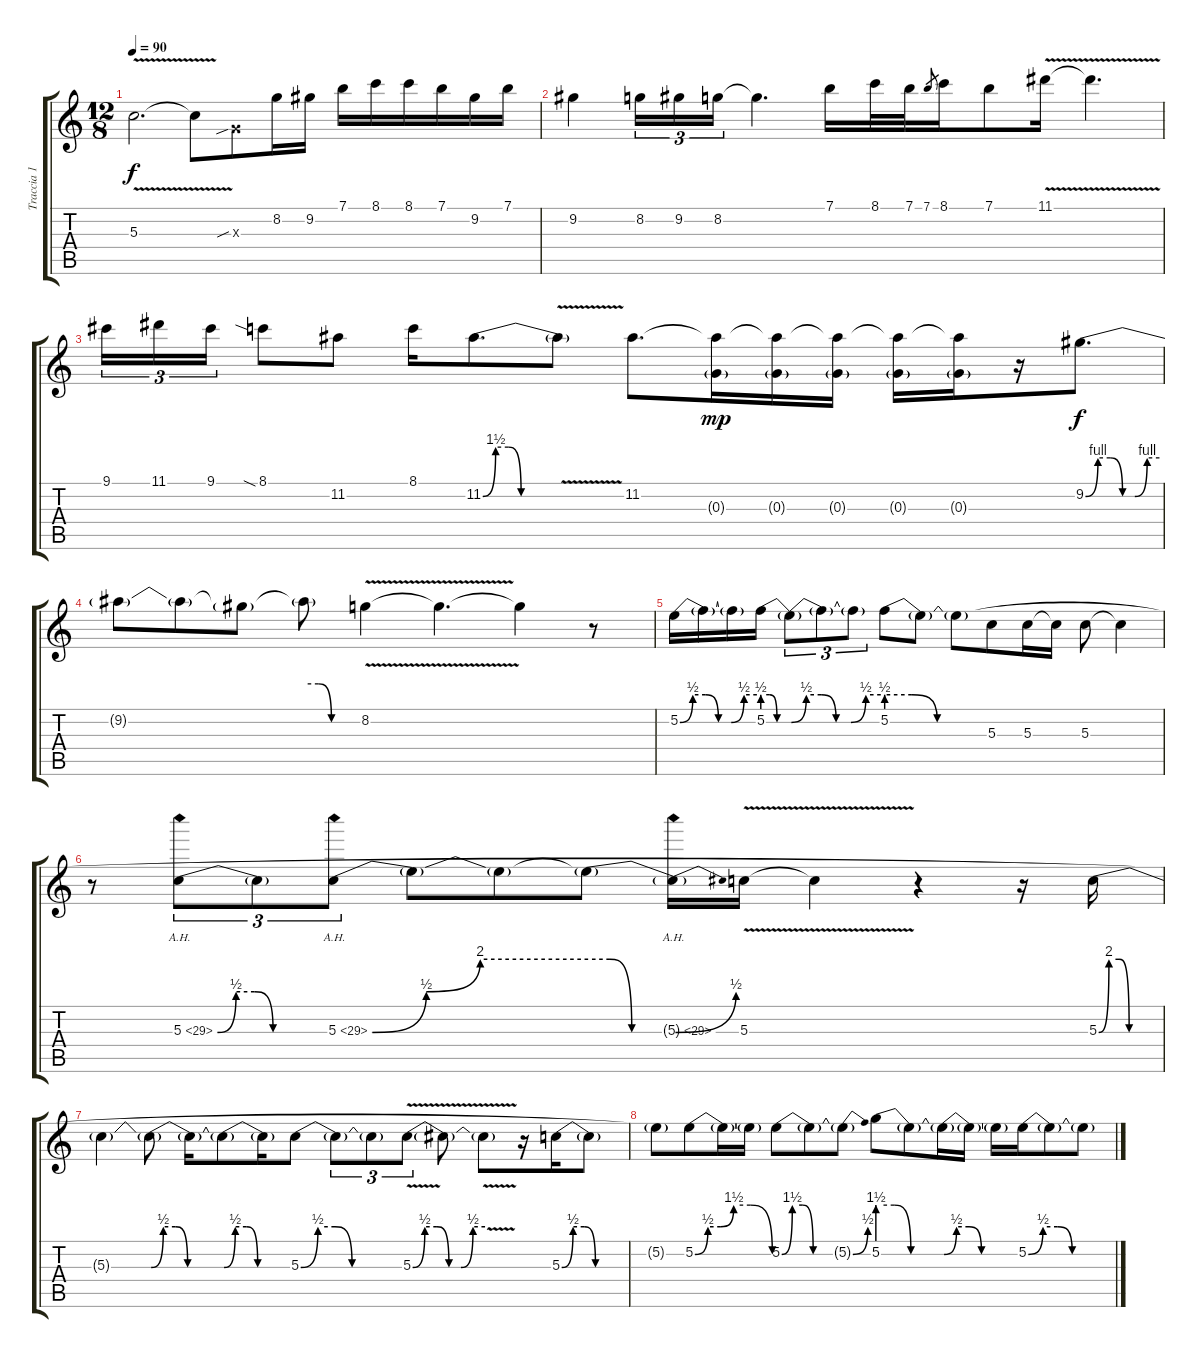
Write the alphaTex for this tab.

\track ("Traccia 1" "Traccia 1") {instrument overdrivenguitar}
\staff {score tabs}
\tuning (E4 B3 G3 D3 A2 E2) {hide}
\ts (12 8)
\tempo 90
\clef g2
\ks c
5.3{v}.2{d dy f} 5.3{t}.8 0.3{sib x}.8 8.2.16 9.2.16 7.1.16 8.1.16 8.1.16 7.1.16 9.2.16 7.1.16 |
9.2.4 8.2.16{tu (3 2)} 9.2.16{tu (3 2)} 8.2.16{tu (3 2)} 8.2{t}.4{d} 7.1.16 8.1.32 7.1.32 7.1.8{gr} 8.1.16 7.1.8 11.1{v}.16 11.1{t}.4{d} |
9.1.16{tu (3 2)} 11.1.16{tu (3 2)} 9.1.16{tu (3 2)} 8.1{sia}.8 11.2.8 8.1.16 11.2{be (custom 0 0 10 6 20 6 30 0 60 0)}.8{d} 11.2{v t}.8 11.2.8{d} (11.2{t} 0.3{g}).16{dy mp} (11.2{t} 0.3{g}).16 (11.2{t} 0.3{g}).16 (11.2{t} 0.3{g}).16 (11.2{t} 0.3{g}).16 r.16 9.2{be (custom 0 0 10 4 20 4 30 0 40 0 50 4 60 4)}.8{d dy f} |
9.2{t}.8 9.2{t}.8 9.2{t}.8 9.2{be (custom 0 4 15 4 30 0 60 0) t}.8 8.2{v}.4 8.2{t}.4{d} 8.2{t}.4 r.8 |
5.2{be (custom 0 0 10 2 20 2 30 0 40 0 50 2 60 2)}.16 5.2{t}.16 5.2{t}.16 5.2{be (custom 0 2 15 2 30 0 60 0)}.16 5.2{be (custom 0 0 10 2 20 2 30 0 40 0 50 2 60 2) t}.8{tu (3 2)} 5.2{t}.8{tu (3 2)} 5.2{t}.8{tu (3 2)} 5.2{be (custom 0 2 15 2 30 0 60 0)}.8 5.2{t}.8 5.2{t}.8 5.3.8 5.3.16 5.3{t}.16 5.3.8 5.3{t}.4 |
r.8 5.3{be (custom 0 0 10 2 20 2 30 0 60 0) ah 24}.8{tu (3 2)} 5.3{t}.8{tu (3 2)} 5.3{be (custom 0 0 15 2 30 8 60 8) ah 24}.8{tu (3 2)} 5.3{t}.8 5.3{t}.8 5.3{be (custom 0 8 15 8 30 0 60 0) t}.8 5.3{be (bend 0 0 60 2) ah 24 t}.16 5.3{v}.16 5.3{t}.4 r.4 r.16 5.3{be (custom 0 0 10 8 20 8 30 0 60 0)}.16 |
5.3{t}.4 5.3{be (custom 0 0 10 2 20 2 30 0 60 0) t}.8 5.3{t}.16 5.3{be (custom 0 0 10 2 20 2 30 0 60 0) t}.8 5.3{t}.16 5.3{be (custom 0 0 10 2 20 2 30 0 60 0)}.8 5.3{t}.8{tu (3 2)} 5.3{t}.8{tu (3 2)} 5.3{be (custom 0 0 10 2 20 2 30 0 40 0 50 2 60 2) v}.8{tu (3 2)} 5.3{t}.8 5.3{v t}.8 r.16 5.3{be (custom 0 0 10 2 20 2 30 0 60 0)}.16 5.3{t}.8 |
5.2{t}.8 5.2{be (custom 0 0 10 2 20 2 30 6 43 6 60 0)}.8 5.2{t}.16 5.2{t}.16 5.2{be (custom 0 0 10 6 20 6 30 0 60 0)}.8 5.2{t}.8 5.2{be (bend 0 0 60 2) t}.8 5.2{be (custom 0 6 15 6 30 0 60 0)}.8 5.2{t}.8 5.2{be (custom 0 0 10 2 20 2 30 0 60 0) t}.16 5.2{t}.16 5.2{t}.16 5.2{be (custom 0 0 10 2 20 2 30 0 60 0)}.16 5.2{t}.8 5.2{t}.8
